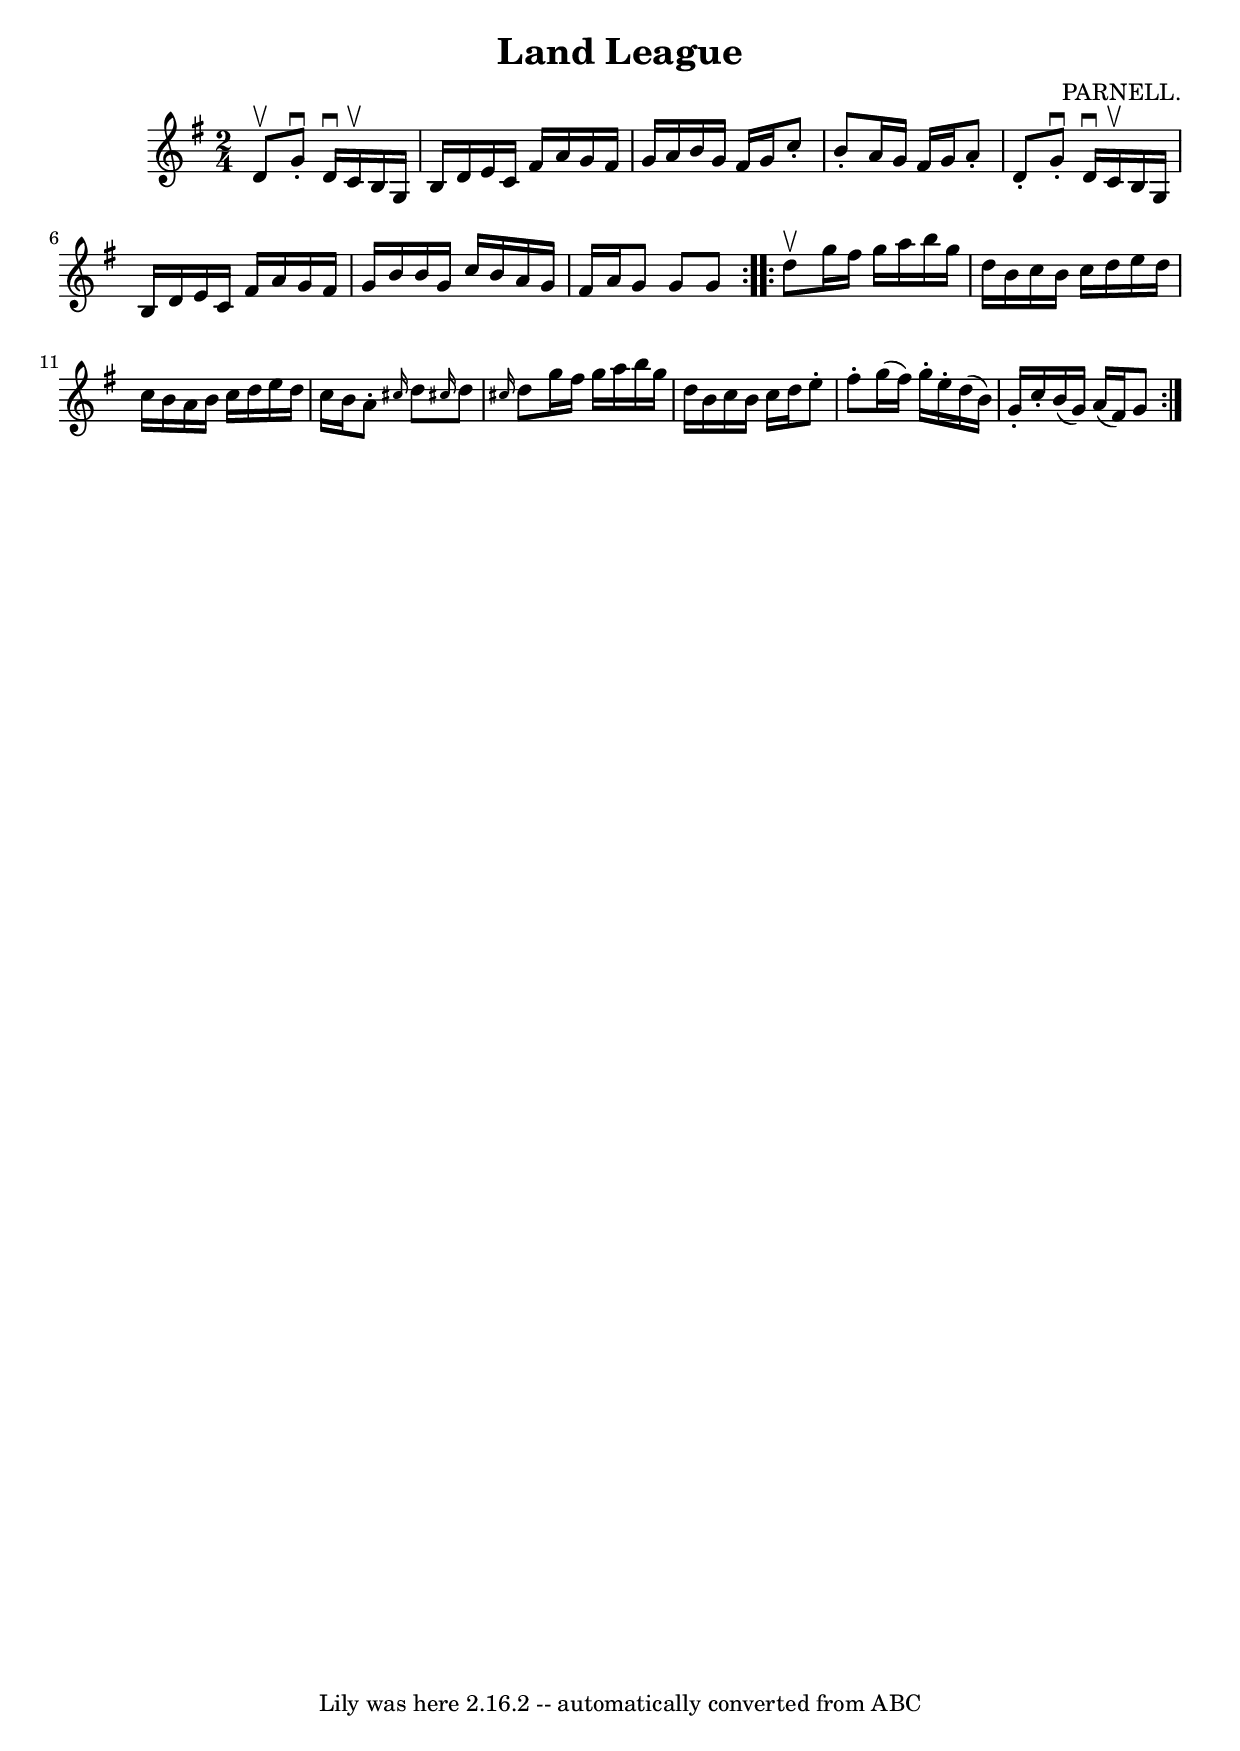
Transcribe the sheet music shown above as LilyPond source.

\version "2.16.2"
\include "Mammoth.ily"
\header {
  %% book = "Ryan's Mammoth Collection"
  composer = "PARNELL."
  crossRefNumber = "1"
  footnotes = "\\\\314"
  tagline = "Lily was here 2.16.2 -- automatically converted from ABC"
  title = "Land League"

}
voicedefault =  {



  \repeat volta 2 {

    \time 2/4 
    \key g \major
    d'8^\upbow |
    g'8^\downbow-. d'16^\downbow c'16^\upbow b16 g16 b16 d'16    |
    e'16 c'16 
    fis'16 a'16 g'16 fis'16 g'16 a'16    |
    b'16 g'16  
    fis'16 g'16 c''8-. b'8-.   |
    a'16 g'16 fis'16    
    g'16 a'8-. d'8-.   |
    g'8^\downbow-. d'16^\downbow c'16^\upbow b16 g16 b16 d'16    |
    e'16 c'16 fis'16    
    a'16 g'16 fis'16 g'16 b'16    |
    b'16 g'16 c''16    
    b'16 a'16 g'16 fis'16 a'16    |
    g'8 g'8 g'8  
  }     

  \repeat volta 2 {
    d''8^\upbow |
    g''16 fis''16 g''16    
    a''16 b''16 g''16 d''16 b'16    |
    c''16 b'16 c''16   
    d''16 e''16 d''16 c''16 b'16    |
    a'16 b'16 c''16   
    d''16 e''16 d''16 c''16 b'16    |
    a'8-. \grace {    
      cis''16  
    } d''8  \grace { cis''!16  
		   } d''8  \grace { cis''!16  
				  }   
    d''8    |
    g''16 fis''16 g''16 a''16 b''16 g''16    
    d''16 b'16    |
    c''16 b'16 c''16 d''16 e''8-. fis''8-.   |
    g''16 (fis''16) g''16-. e''16-. d''16 (b'16-) g'16-. c''16-.   |
    b'16 (g'16) a'16 (fis'16)   
    g'8  
  }   

}

\score{
  <<

    \context Staff="default"
    {
      \voicedefault 
      
    }

  >>
  \layout {
    
  }
  \midi {
  }

}
